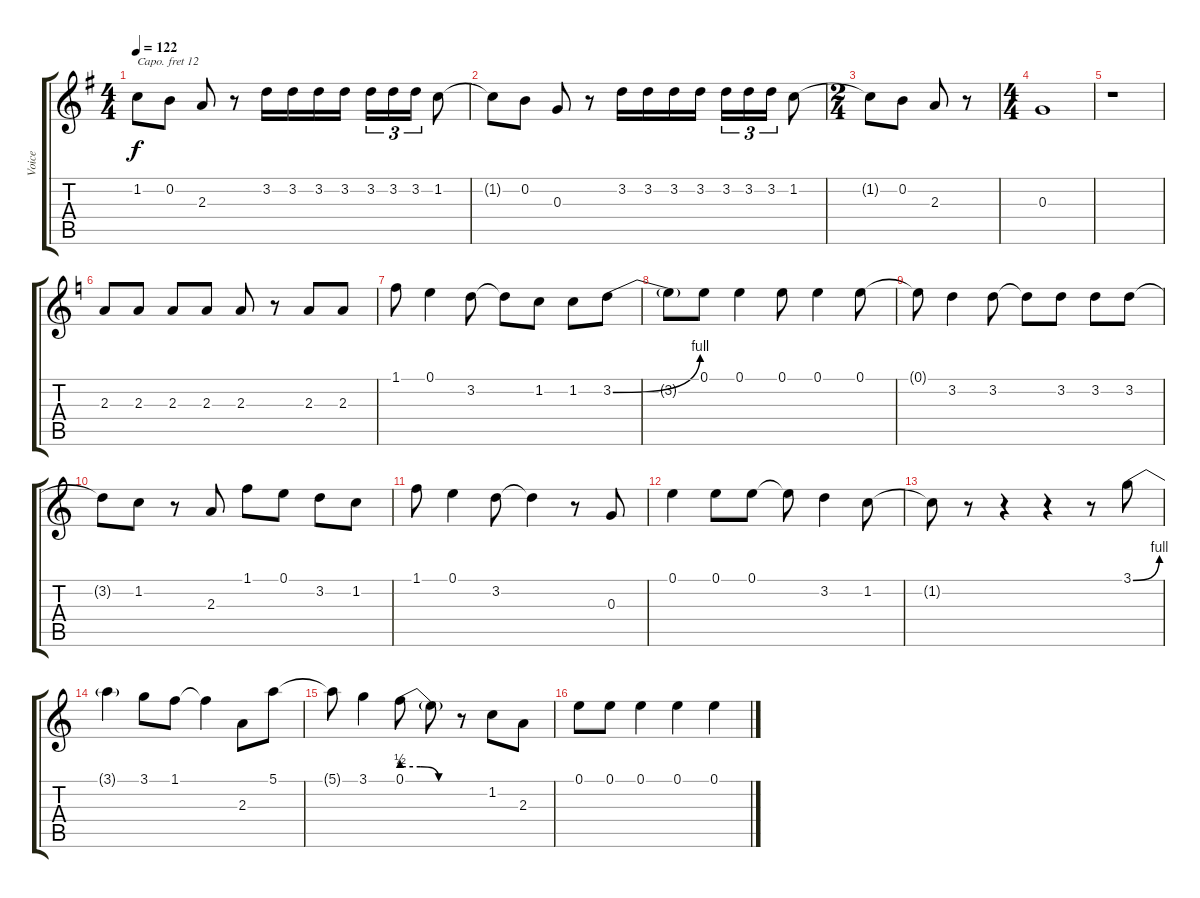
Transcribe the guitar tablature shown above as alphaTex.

\track ("Voice" "Voice") {instrument oboe}
\staff {score tabs}
\capo 12
\tuning (E4 B3 G3 D3 A2 E2) {hide}
\ts (4 4)
\tempo 122
\clef g2
\ks g
1.2{t}.8{dy f} 0.2.8 2.3.8 r.8 3.2.16 3.2.16 3.2.16 3.2.16 3.2.16{tu (3 2)} 3.2.16{tu (3 2)} 3.2.16{tu (3 2)} 1.2.8 |
1.2{t}.8 0.2.8 0.3.8 r.8 3.2.16 3.2.16 3.2.16 3.2.16 3.2.16{tu (3 2)} 3.2.16{tu (3 2)} 3.2.16{tu (3 2)} 1.2.8 |
\ts (2 4)
1.2{t}.8 0.2.8 2.3.8 r.8 |
\ts (4 4)
0.3.1 |
r.1 |
\ks c
2.3.8 2.3.8 2.3.8 2.3.8 2.3.8 r.8 2.3.8 2.3.8 |
1.1.8 0.1.4 3.2.8 3.2{t}.8 1.2.8 1.2.8 3.2{be (bend 0 0 60 4)}.8 |
3.2{t}.8 0.1.8 0.1.4 0.1.8 0.1.4 0.1.8 |
0.1{t}.8 3.2.4 3.2.8 3.2{t}.8 3.2.8 3.2.8 3.2.8 |
3.2{t}.8 1.2.8 r.8 2.3.8 1.1.8 0.1.8 3.2.8 1.2.8 |
1.1.8 0.1.4 3.2.8 3.2{t}.4 r.8 0.3.8 |
0.1.4 0.1.8 0.1.8 0.1{t}.8 3.2.4 1.2.8 |
1.2{t}.8 r.8 r.4 r.4 r.8 3.1{be (bend 0 0 60 4)}.8 |
3.1{t}.4 3.1.8 1.1.8 1.1{t}.4 2.3.8 5.1.8 |
5.1{t}.8 3.1.4 0.1{be (custom 0 2 20 2 40 0 60 0)}.8 0.1{t}.8 r.8 1.2.8 2.3.8 |
0.1.8 0.1.8 0.1.4 0.1.4 0.1.4
